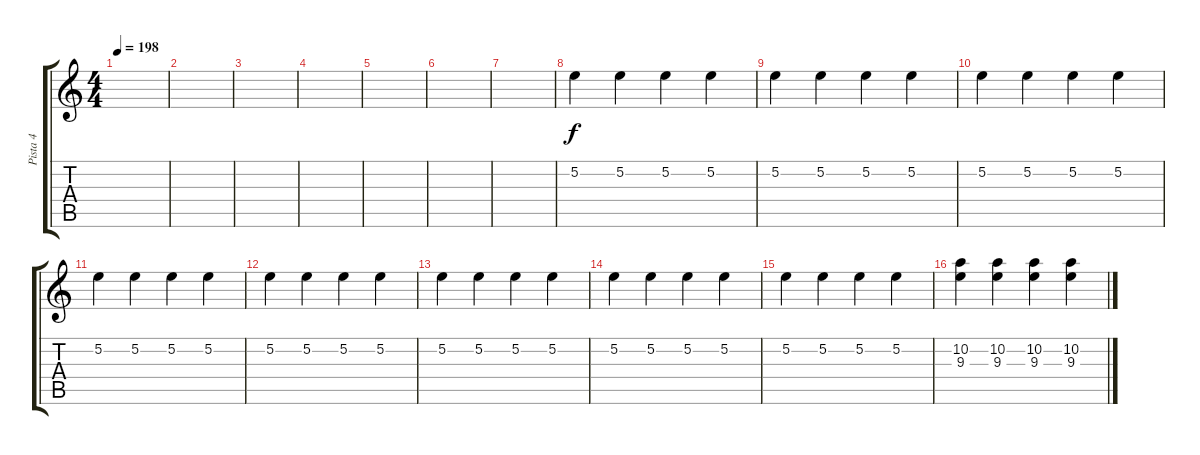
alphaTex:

\track ("Pista 4" "Pista 4") {instrument overdrivenguitar}
\staff {score tabs}
\tuning (E4 B3 G3 D3 A2 E2) {hide}
\ts (4 4)
\tempo 198
\clef g2
\ks c
|
|
|
|
|
|
|
5.2.4{instrument synthstrings1} 5.2.4 5.2.4 5.2.4 |
5.2.4 5.2.4 5.2.4 5.2.4 |
5.2.4 5.2.4 5.2.4 5.2.4 |
5.2.4 5.2.4 5.2.4 5.2.4 |
5.2.4 5.2.4 5.2.4 5.2.4 |
5.2.4 5.2.4 5.2.4 5.2.4 |
5.2.4 5.2.4 5.2.4 5.2.4 |
5.2.4 5.2.4 5.2.4 5.2.4 |
(10.2 9.3).4 (10.2 9.3).4 (10.2 9.3).4 (10.2 9.3).4
